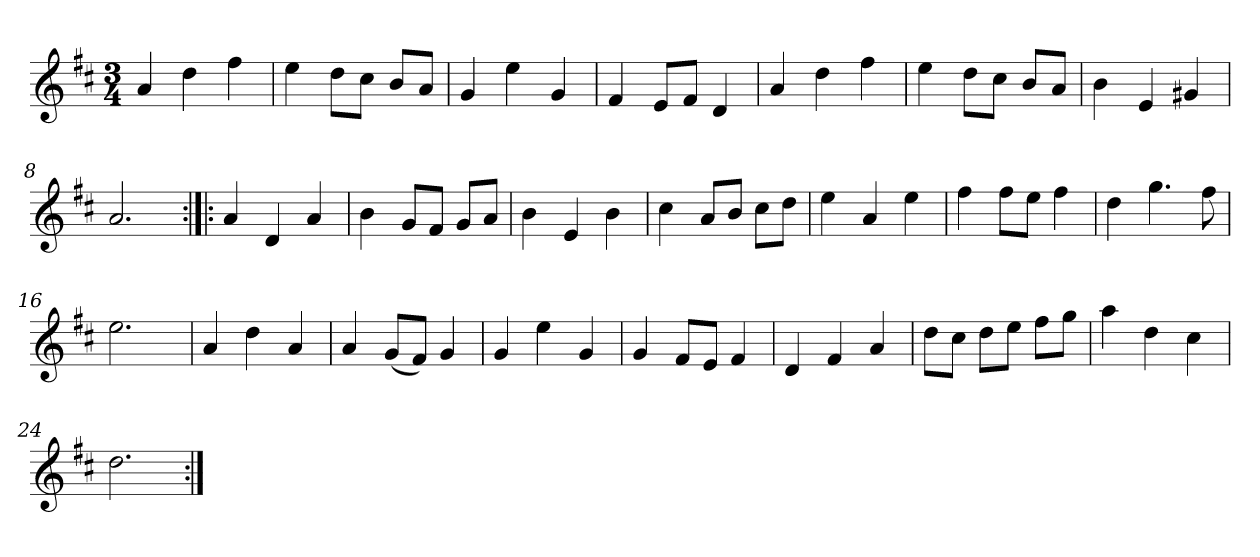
**kern
*part1
*staff1
*clefG2
*k[f#c#]
*D:
*M3/4
*MM120
=1
4a
4dd
4ff#
=2
4ee
8dd\L
8cc#\J
8b/L
8a/J
=3
4g
4ee
4g
=4
4f#
8e/L
8f#/J
4d
=5
4a
4dd
4ff#
=6
4ee
8dd\L
8cc#\J
8b/L
8a/J
=7
4b
4e
4g#X
=8
2.a
=9:|!|:
4a
4d
4a
=10
4b
8g/L
8f#/J
8g/L
8a/J
=11
4b
4e
4b
=12
4cc#
8a/L
8b/J
8cc#\L
8dd\J
=13
4ee
4a
4ee
=14
4ff#
8ff#\L
8ee\J
4ff#
=15
4dd
4.gg
8ff#
=16
2.ee
=17
4a
4dd
4a
=18
4a
(8g/L
8f#/J)
4g
=19
4g
4ee
4g
=20
4g
8f#/L
8e/J
4f#
=21
4d
4f#
4a
=22
8dd\L
8cc#\J
8dd\L
8ee\J
8ff#\L
8gg\J
=23
4aa
4dd
4cc#
=24
2.dd
=:|!
*-
